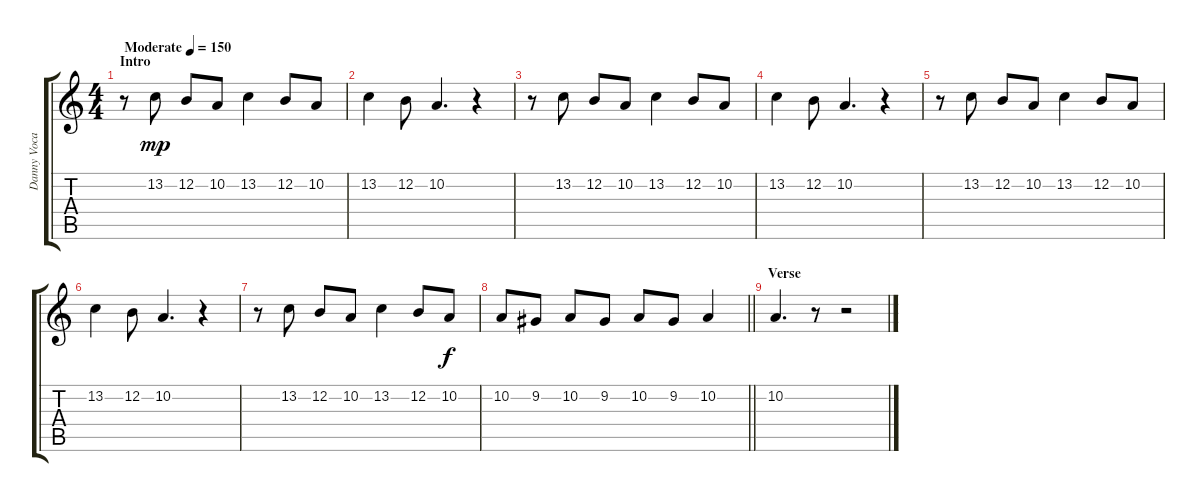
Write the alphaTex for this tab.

\track ("Danny Vocals" "Danny Voca") {instrument synthbrass1}
\staff {score tabs}
\tuning (E4 B3 G3 D3 A2 D2) {hide}
\ts (4 4)
\section ("" "Intro")
\tempo (150 "Moderate")
\clef g2
\ks c
r.8{dy mp instrument synthbrass1} 13.2.8 12.2.8 10.2.8 13.2.4 12.2.8 10.2.8 |
13.2.4 12.2.8 10.2.4{d} r.4 |
r.8 13.2.8 12.2.8 10.2.8 13.2.4 12.2.8 10.2.8 |
13.2.4 12.2.8 10.2.4{d} r.4 |
r.8 13.2.8 12.2.8 10.2.8 13.2.4 12.2.8 10.2.8 |
13.2.4 12.2.8 10.2.4{d} r.4 |
r.8 13.2.8 12.2.8 10.2.8 13.2.4 12.2.8 10.2.8{dy f} |
\barLineRight lightlight
10.2.8 9.2.8 10.2.8 9.2.8 10.2.8 9.2.8 10.2.4 |
\section ("" "Verse")
10.2.4{d} r.8 r.2
